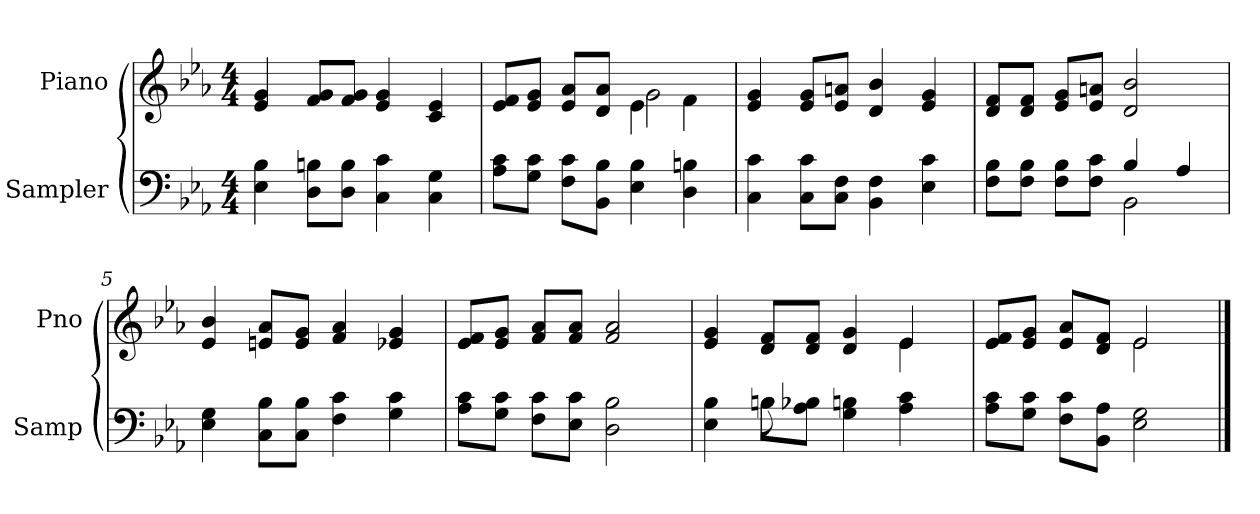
**kern	**kern
*part2	*part1
*staff2	*staff1
*I"Sampler	*I"Piano
*I'Samp	*I'Pno
*clefF4	*clefG2
*k[b-e-a-]	*k[b-e-a-]
*E-:	*E-:
*M4/4	*M4/4
=1	=1
4E- 4B-	4e- 4g
8D\ 8Bn\L	8f/ 8g/L
8D\ 8B\J	8f/ 8g/J
4C 4c	4e- 4g
4C 4G	4c 4e-
=2	=2
*	*^
8A-\ 8c\L	8e-/ 8f/L	2ryy
8G\ 8c\J	8e-/ 8g/J	.
8F\ 8c\L	8e-/ 8a-/L	.
8BB-\ 8B-\J	8d/ 8a-/J	.
4E- 4B-	4e-\	2g
4D 4Bn	4f\	.
*	*v	*v
=3	=3
4C 4c	4e- 4g
8C\ 8c\L	8e-/ 8g/L
8C\ 8F\J	8e-/ 8an/J
4BB- 4F	4d 4b-
4E- 4c	4e- 4g
=4	=4
*^	*
8F\ 8B-\L	2ryy	8d/ 8f/L
8F\ 8B-\J	.	8d/ 8f/J
8F\ 8B-\L	.	8e-/ 8g/L
8F\ 8c\J	.	8e-/ 8an/J
4B-/	2BB-	2d 2b-
4A-/	.	.
*v	*v	*
=5	=5
4E- 4G	4e- 4b-
8C\ 8B-\L	8en/ 8a-/L
8C\ 8B-\J	8e/ 8g/J
4F 4c	4f 4a-
4G 4c	4e-X 4g
=6	=6
8A-\ 8c\L	8e-/ 8f/L
8G\ 8c\J	8e-/ 8g/J
8F\ 8c\L	8f/ 8a-/L
8E-\ 8c\J	8f/ 8a-/J
2D 2B-	2f 2a-
=7	=7
*^	*^
4E- 4B-	4ryy	4e- 4g	2.ryy
8B-\L	8B	8d/ 8f/L	.
8A-\ 8B-\J	2ryy	8d/ 8f/J	.
4G 4Bn	.	4d 4g	.
4A- 4c	.	4e-/	4e-
.	8ryy	.	.
*v	*v	*	*
=8	=8	=8
8A-\ 8c\L	8e-/ 8f/L	2ryy
8G\ 8c\J	8e-/ 8g/J	.
8F\ 8c\L	8e-/ 8a-/L	.
8BB-\ 8A-\J	8d/ 8f/J	.
2E- 2G	2e-/	2e-
*	*v	*v
==	==
*-	*-
